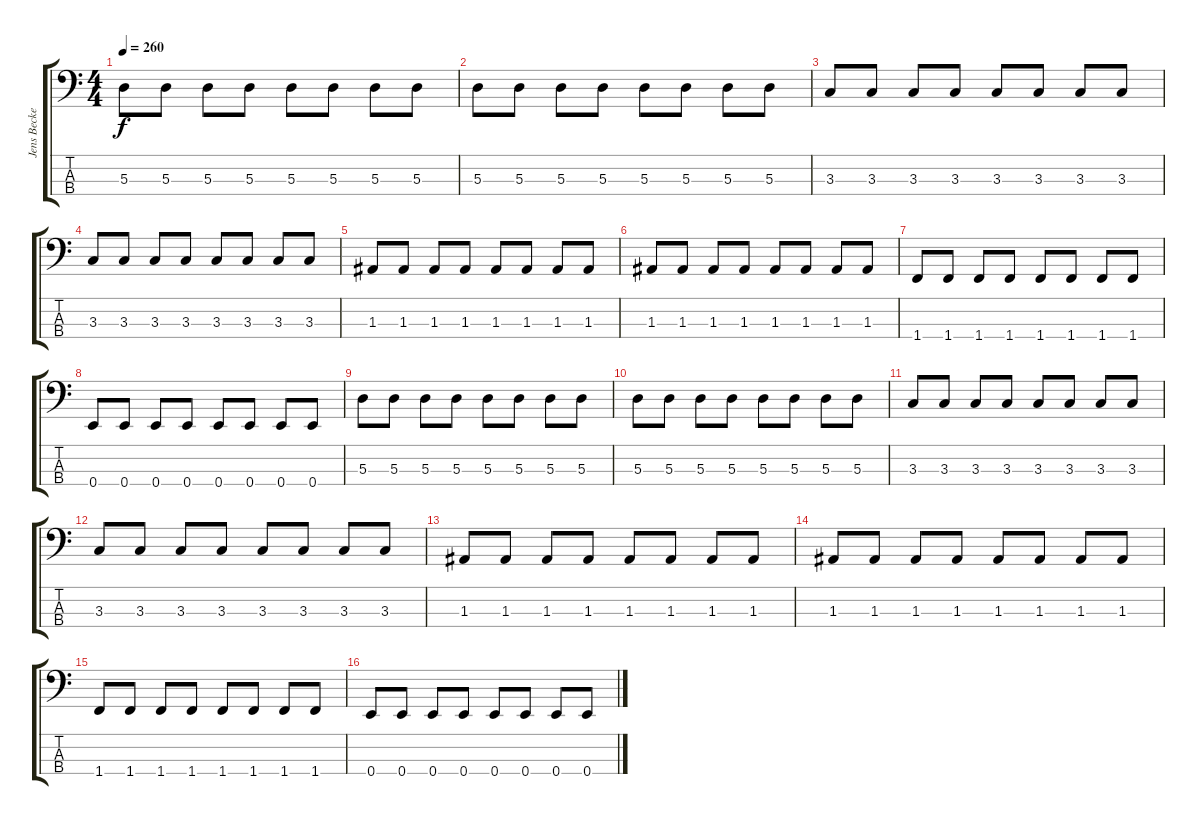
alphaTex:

\track ("Jens Becker" "Jens Becke") {instrument electricbasspick}
\staff {score tabs}
\tuning (G2 D2 A1 E1) {hide}
\ts (4 4)
\tempo 260
\clef f4
\ks c
5.3.8{dy f} 5.3.8 5.3.8 5.3.8 5.3.8 5.3.8 5.3.8 5.3.8 |
5.3.8 5.3.8 5.3.8 5.3.8 5.3.8 5.3.8 5.3.8 5.3.8 |
3.3.8 3.3.8 3.3.8 3.3.8 3.3.8 3.3.8 3.3.8 3.3.8 |
3.3.8 3.3.8 3.3.8 3.3.8 3.3.8 3.3.8 3.3.8 3.3.8 |
1.3.8 1.3.8 1.3.8 1.3.8 1.3.8 1.3.8 1.3.8 1.3.8 |
1.3.8 1.3.8 1.3.8 1.3.8 1.3.8 1.3.8 1.3.8 1.3.8 |
1.4.8 1.4.8 1.4.8 1.4.8 1.4.8 1.4.8 1.4.8 1.4.8 |
0.4.8 0.4.8 0.4.8 0.4.8 0.4.8 0.4.8 0.4.8 0.4.8 |
5.3.8 5.3.8 5.3.8 5.3.8 5.3.8 5.3.8 5.3.8 5.3.8 |
5.3.8 5.3.8 5.3.8 5.3.8 5.3.8 5.3.8 5.3.8 5.3.8 |
3.3.8 3.3.8 3.3.8 3.3.8 3.3.8 3.3.8 3.3.8 3.3.8 |
3.3.8 3.3.8 3.3.8 3.3.8 3.3.8 3.3.8 3.3.8 3.3.8 |
1.3.8 1.3.8 1.3.8 1.3.8 1.3.8 1.3.8 1.3.8 1.3.8 |
1.3.8 1.3.8 1.3.8 1.3.8 1.3.8 1.3.8 1.3.8 1.3.8 |
1.4.8 1.4.8 1.4.8 1.4.8 1.4.8 1.4.8 1.4.8 1.4.8 |
0.4.8 0.4.8 0.4.8 0.4.8 0.4.8 0.4.8 0.4.8 0.4.8
